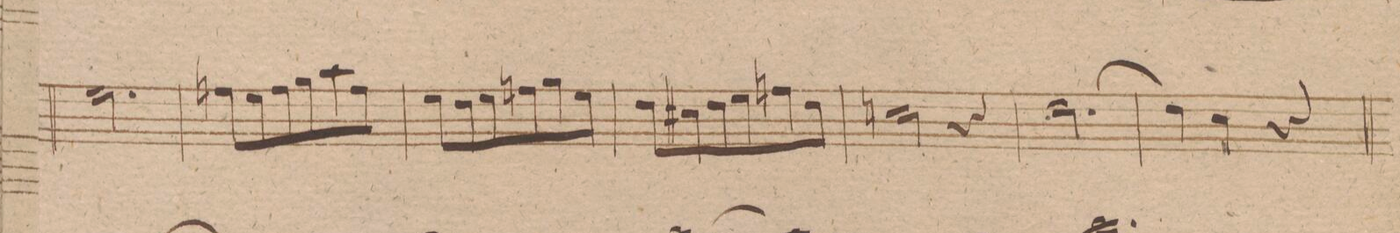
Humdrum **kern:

**kern	**dynam
*I"Flauto 2do	*
*clefG2	*
*k[f#]	*
*met(c|)	*
*M3/4	*
2.ee\	.
=206	=206
8ffn\L	.
8ee\	.
8ff\	.
8gg\	.
8aa\	.
8ff\J	.
=207	=207
8ee\L	.
8dd\	.
8ee\	.
8ffn\	.
8gg\	.
8ee\J	.
=208	=208
8dd\L	.
8cc#X\	.
8dd\	.
8ee\	.
8ffn\	.
8dd\J	.
=209	=209
2ccn\	.
4r	.
=210	=210
[2.dd\	.
=211	=211
4dd\]	.
4cc\	.
4r	.
=212	=212
*-	*-
